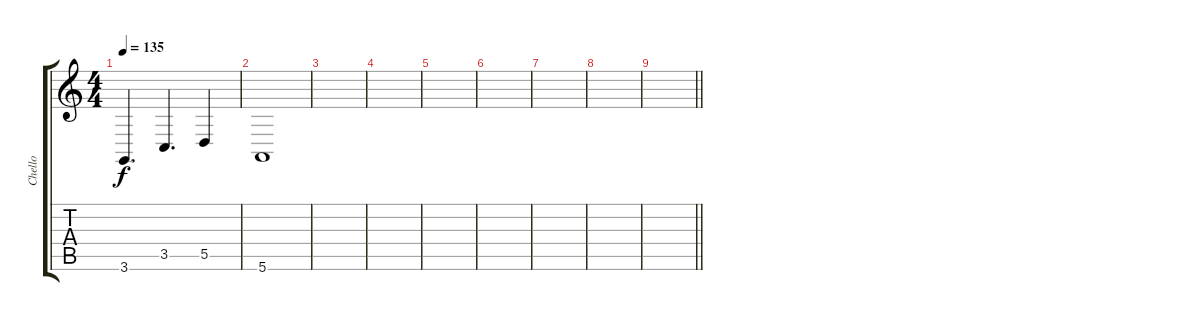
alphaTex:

\track ("Chello" "Chello") {instrument cello}
\staff {score tabs}
\tuning (E4 B3 G3 D3 A2 E2) {hide}
\ts (4 4)
\tempo 135
\clef g2
\ks c
3.6.4{d dy f} 3.5.4{d} 5.5.4 |
5.6.1 |
|
|
|
|
|
|
\barLineRight lightlight
